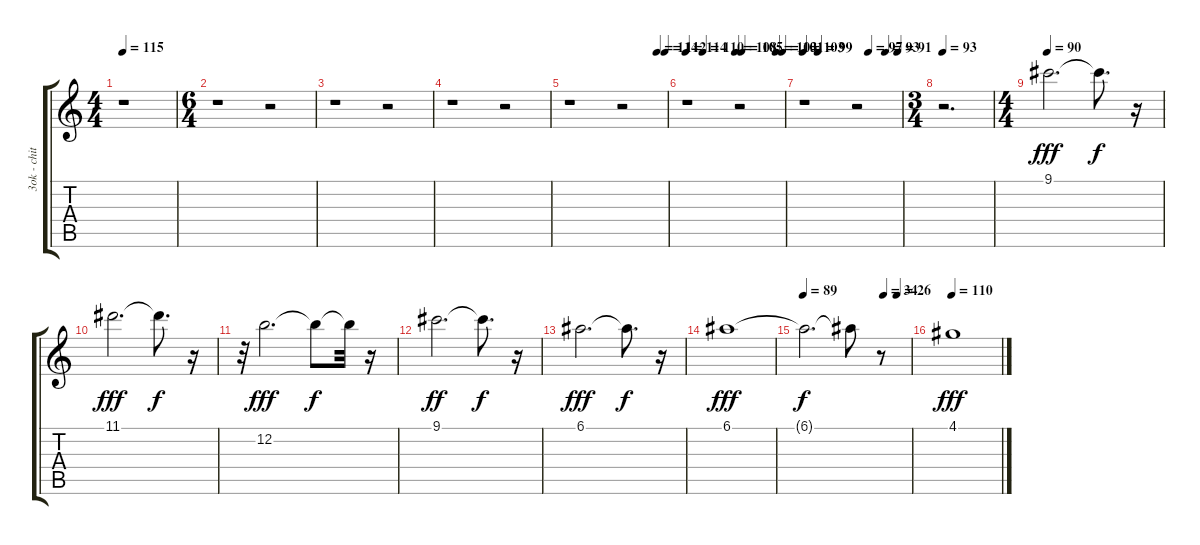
\track ("3ok - chitarra fiills" "3ok - chit") {instrument distortionguitar}
\staff {score tabs}
\tuning (E4 B3 G3 D3 A2 E2) {hide}
\ts (4 4)
\tempo 115
\clef g2
\ks c
r.1{dy fff} |
\ts (6 4)
r.1 r.2 |
r.1 r.2 |
r.1 r.2 |
\tempo (114 0.9027777777777778)
\tempo (112 0.9861111111111112)
r.1 r.2 |
\tempo (110 0.1736111111111111)
\tempo (108 0.5069444444444444)
\tempo (105 0.5694444444444444)
\tempo (103 0.9236111111111112)
\tempo (101 0.9861111111111112)
\tempo 114
r.1 r.2 |
\tempo (99 0.1527777777777778)
\tempo (93 0.8402777777777778)
\tempo (91 0.9652777777777778)
\tempo 103
\tempo (97 0.6666666666666666)
r.1 r.2 |
\ts (3 4)
\tempo 93
r.2{d} |
\ts (4 4)
\tempo 90
9.1.2{d} 9.1{t}.8{d dy f} r.16 |
11.1.2{d dy fff} 11.1{t}.8{d dy f} r.16 |
r.32 12.2.2{d dy fff} 12.2{t}.8{dy f} 12.2{t}.32 r.16 |
9.1.2{d dy ff} 9.1{t}.8{d dy f} r.16 |
6.1.2{d dy fff} 6.1{t}.8{d dy f} r.16 |
6.1.1{dy fff} |
\tempo 62
\tempo 89
\tempo (34 0.75)
\tempo (26 0.875)
6.1{t}.2{d dy f} 6.1{t}.8 r.8 |
\tempo 110
4.1.1{dy fff}
